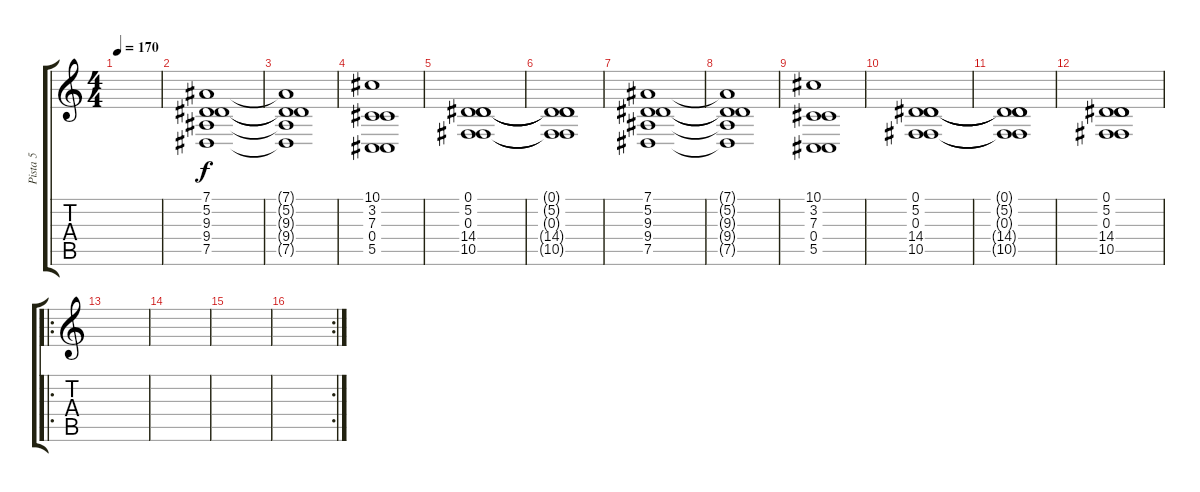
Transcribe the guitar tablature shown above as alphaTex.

\track ("Pista 5" "Pista 5") {instrument stringensemble1}
\staff {score tabs}
\tuning (Eb4 Bb3 Gb3 Db3 Ab2 Eb2) {hide}
\ts (4 4)
\tempo 170
\clef g2
\ks c
|
(7.1 5.2 9.3 9.4 7.5).1 |
(7.1{t} 5.2{t} 9.3{t} 9.4{t} 7.5{t}).1 |
(10.1 3.2 7.3 0.4 5.5).1 |
(0.1 5.2 0.3 14.4 10.5).1 |
(0.1{t} 5.2{t} 0.3{t} 14.4{t} 10.5{t}).1 |
(7.1 5.2 9.3 9.4 7.5).1 |
(7.1{t} 5.2{t} 9.3{t} 9.4{t} 7.5{t}).1 |
(10.1 3.2 7.3 0.4 5.5).1 |
(0.1 5.2 0.3 14.4 10.5).1 |
(0.1{t} 5.2{t} 0.3{t} 14.4{t} 10.5{t}).1 |
(0.1 5.2 0.3 14.4 10.5).1 |
\ro
|
|
|
\rc 2
